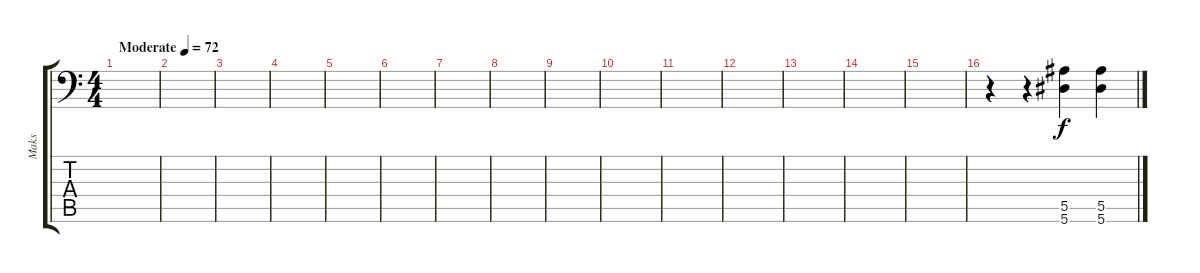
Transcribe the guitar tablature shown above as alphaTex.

\track ("Maks" "Maks") {instrument distortionguitar}
\staff {score tabs}
\tuning (C4 G3 Eb3 Bb2 F2 Bb1) {hide}
\ts (4 4)
\tempo (72 "Moderate")
\clef f4
\ks c
|
|
|
|
|
|
|
|
|
|
|
|
|
|
|
r.4 r.4 (5.5 5.6).4 (5.5 5.6).4
